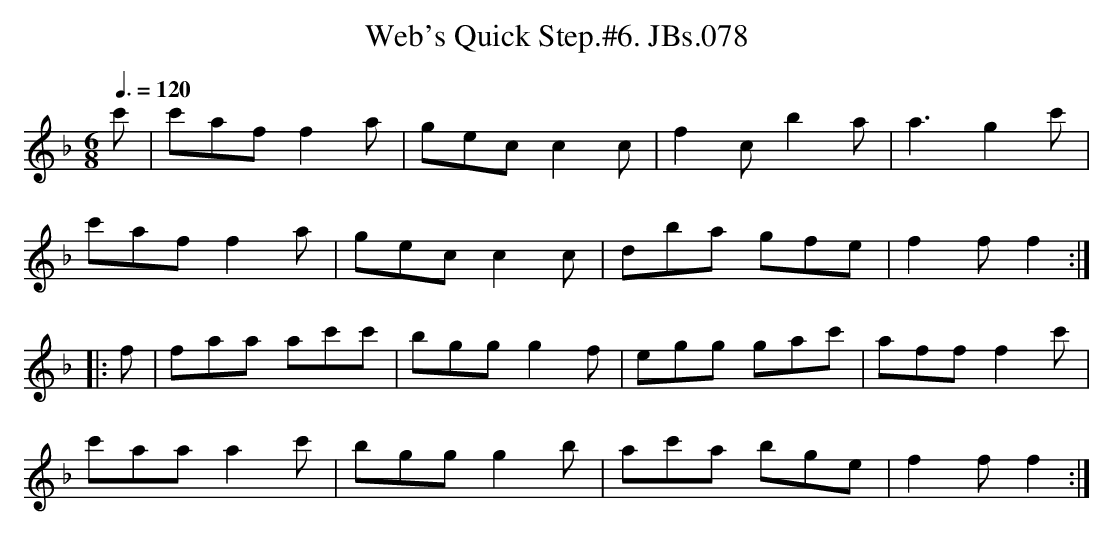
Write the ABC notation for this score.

X:1
T:Web's Quick Step.#6. JBs.078
M:6/8
L:1/8
Q:3/8=120
K:F major
c'|c'af f2a|gec c2c|f2cb2a|a3g2c'|!
c'af f2a|gec c2c|dba gfe|f2ff2:|!
|:f|faa ac'c'|bgg g2f|egg gac'|aff f2c'|!
c'aa a2c'|bgg g2b|ac'a bge|f2ff2:|
